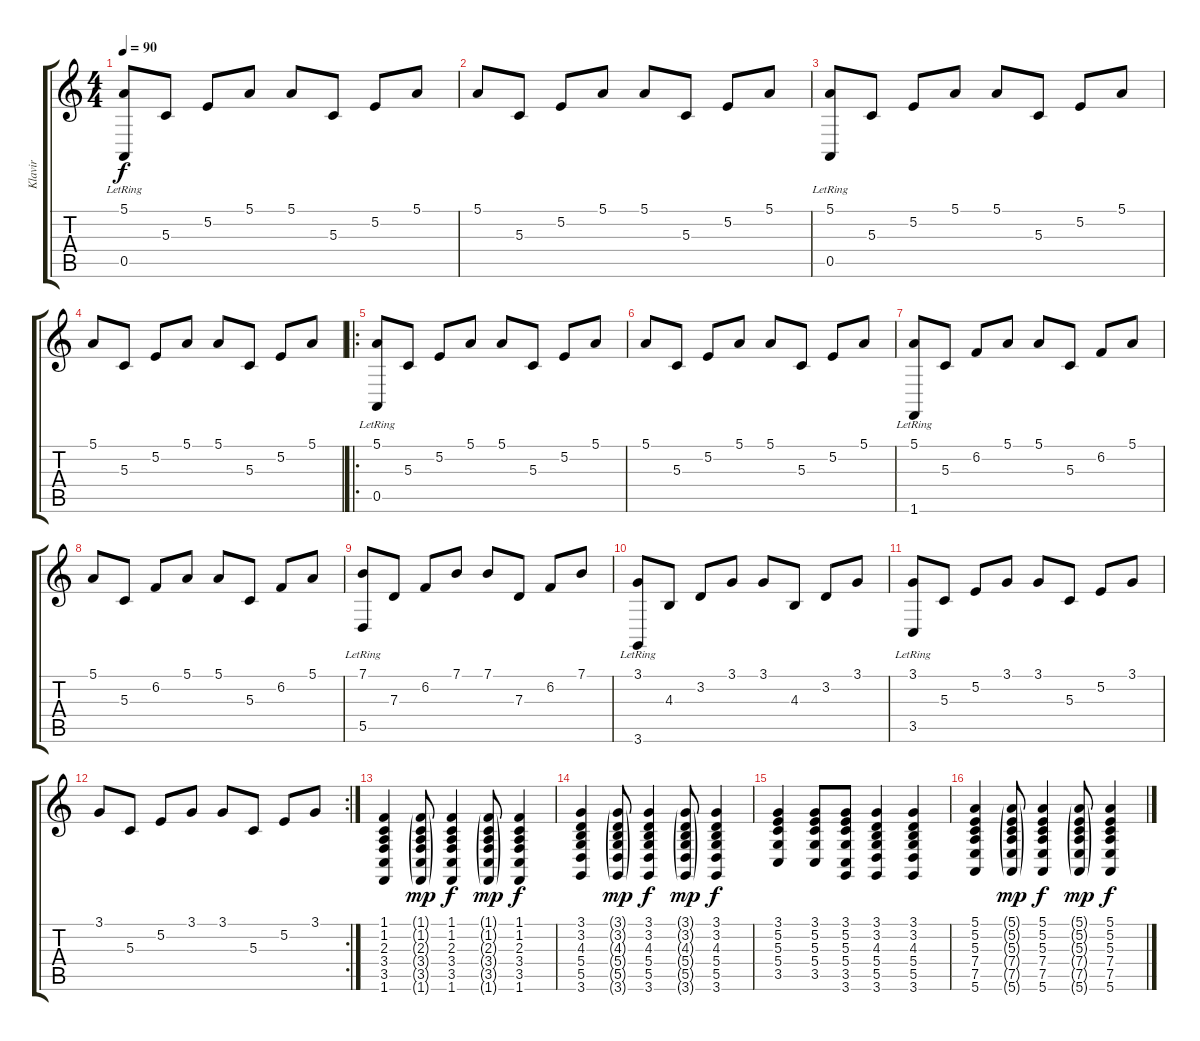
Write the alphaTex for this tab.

\track ("Klavir" "Klavir") {instrument acousticgrandpiano}
\staff {score tabs}
\tuning (E4 B3 G3 D3 A2 E2) {hide}
\ts (4 4)
\tempo 90
\clef g2
\ks c
(5.1 0.5{lr}).8{dy f instrument acousticgrandpiano} 5.3.8 5.2.8 5.1.8 5.1.8 5.3.8 5.2.8 5.1.8 |
5.1.8 5.3.8 5.2.8 5.1.8 5.1.8 5.3.8 5.2.8 5.1.8 |
(5.1 0.5{lr}).8 5.3.8 5.2.8 5.1.8 5.1.8 5.3.8 5.2.8 5.1.8 |
5.1.8 5.3.8 5.2.8 5.1.8 5.1.8 5.3.8 5.2.8 5.1.8 |
\ro
(5.1 0.5{lr}).8 5.3.8 5.2.8 5.1.8 5.1.8 5.3.8 5.2.8 5.1.8 |
5.1.8 5.3.8 5.2.8 5.1.8 5.1.8 5.3.8 5.2.8 5.1.8 |
(5.1 1.6{lr}).8 5.3.8 6.2.8 5.1.8 5.1.8 5.3.8 6.2.8 5.1.8 |
5.1.8 5.3.8 6.2.8 5.1.8 5.1.8 5.3.8 6.2.8 5.1.8 |
(7.1 5.5{lr}).8 7.3.8 6.2.8 7.1.8 7.1.8 7.3.8 6.2.8 7.1.8 |
(3.1 3.6{lr}).8 4.3.8 3.2.8 3.1.8 3.1.8 4.3.8 3.2.8 3.1.8 |
(3.1 3.5{lr}).8 5.3.8 5.2.8 3.1.8 3.1.8 5.3.8 5.2.8 3.1.8 |
\rc 2
3.1.8 5.3.8 5.2.8 3.1.8 3.1.8 5.3.8 5.2.8 3.1.8 |
(1.1 1.2 2.3 3.4 3.5 1.6).4 (1.1{g} 1.2{g} 2.3{g} 3.4{g} 3.5{g} 1.6{g}).8{dy mp} (1.1 1.2 2.3 3.4 3.5 1.6).4{dy f} (1.1{g} 1.2{g} 2.3{g} 3.4{g} 3.5{g} 1.6{g}).8{dy mp} (1.1 1.2 2.3 3.4 3.5 1.6).4{dy f} |
(3.1 3.2 4.3 5.4 5.5 3.6).4 (3.1{g} 3.2{g} 4.3{g} 5.4{g} 5.5{g} 3.6{g}).8{dy mp} (3.1 3.2 4.3 5.4 5.5 3.6).4{dy f} (3.1{g} 3.2{g} 4.3{g} 5.4{g} 5.5{g} 3.6{g}).8{dy mp} (3.1 3.2 4.3 5.4 5.5 3.6).4{dy f} |
(3.1 5.2 5.3 5.4 3.5).4 (3.1 5.2 5.3 5.4 3.5).8 (3.1 5.2 5.3 5.4 3.5 3.6).8 (3.1 3.2 4.3 5.4 5.5 3.6).4 (3.1 3.2 4.3 5.4 5.5 3.6).4 |
(5.1 5.2 5.3 7.4 7.5 5.6).4 (5.1{g} 5.2{g} 5.3{g} 7.4{g} 7.5{g} 5.6{g}).8{dy mp} (5.1 5.2 5.3 7.4 7.5 5.6).4{dy f} (5.1{g} 5.2{g} 5.3{g} 7.4{g} 7.5{g} 5.6{g}).8{dy mp} (5.1 5.2 5.3 7.4 7.5 5.6).4{dy f}
